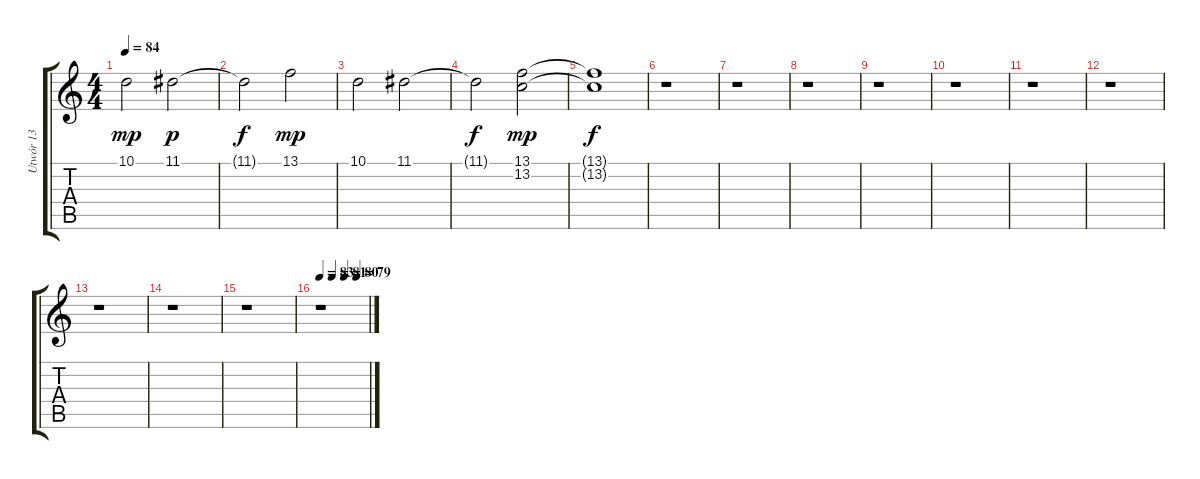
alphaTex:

\track ("Utwór 13" "Utwór 13") {instrument pad7halo}
\staff {score tabs}
\tuning (E4 B3 G3 D3 A2 E2) {hide}
\ts (4 4)
\tempo 84
\clef g2
\ks c
10.1.2{dy mp} 11.1.2{dy p} |
11.1{t}.2{dy f} 13.1.2{dy mp} |
10.1.2 11.1.2 |
11.1{t}.2{dy f} (13.1 13.2).2{dy mp} |
(13.1{t} 13.2{t}).1{dy f} |
r.1 |
r.1 |
r.1 |
r.1 |
r.1 |
r.1 |
r.1 |
r.1 |
r.1 |
r.1 |
\tempo 83
\tempo (81 0.2604166666666667)
\tempo (80 0.5104166666666666)
\tempo (79 0.7604166666666666)
r.1
